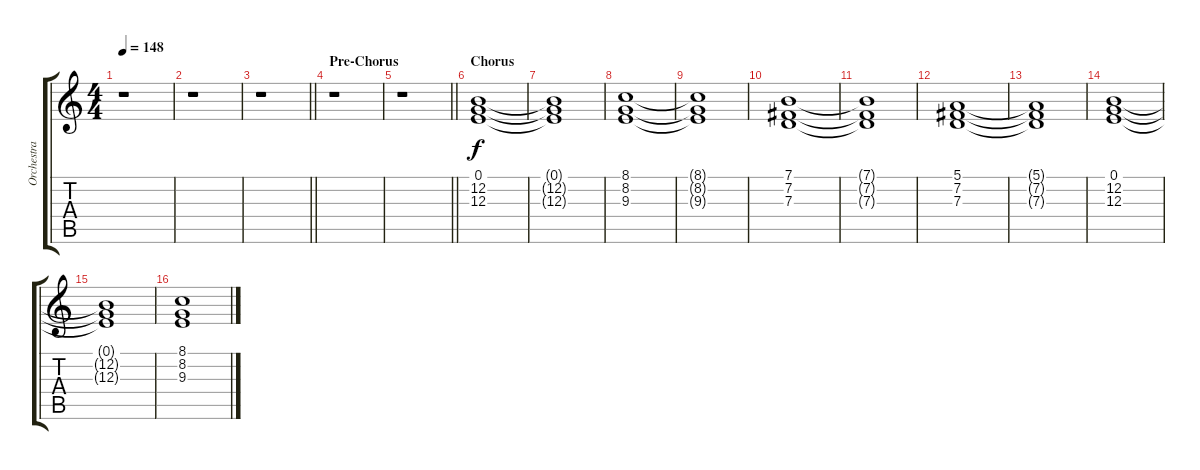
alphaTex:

\track ("Orchestra I" "Orchestra ") {instrument stringensemble1}
\staff {score tabs}
\tuning (E4 B3 G3 D3 A2 E2) {hide}
\ts (4 4)
\tempo 148
\clef g2
\ks c
r.1{dy f} |
r.1 |
\barLineRight lightlight
r.1 |
\section ("" "Pre-Chorus")
r.1 |
\barLineRight lightlight
r.1 |
\section ("" "Chorus")
(0.1 12.2 12.3).1 |
(0.1{t} 12.2{t} 12.3{t}).1 |
(8.1 8.2 9.3).1 |
(8.1{t} 8.2{t} 9.3{t}).1 |
(7.1 7.2 7.3).1 |
(7.1{t} 7.2{t} 7.3{t}).1 |
(5.1 7.2 7.3).1 |
(5.1{t} 7.2{t} 7.3{t}).1 |
(0.1 12.2 12.3).1 |
(0.1{t} 12.2{t} 12.3{t}).1 |
(8.1 8.2 9.3).1
